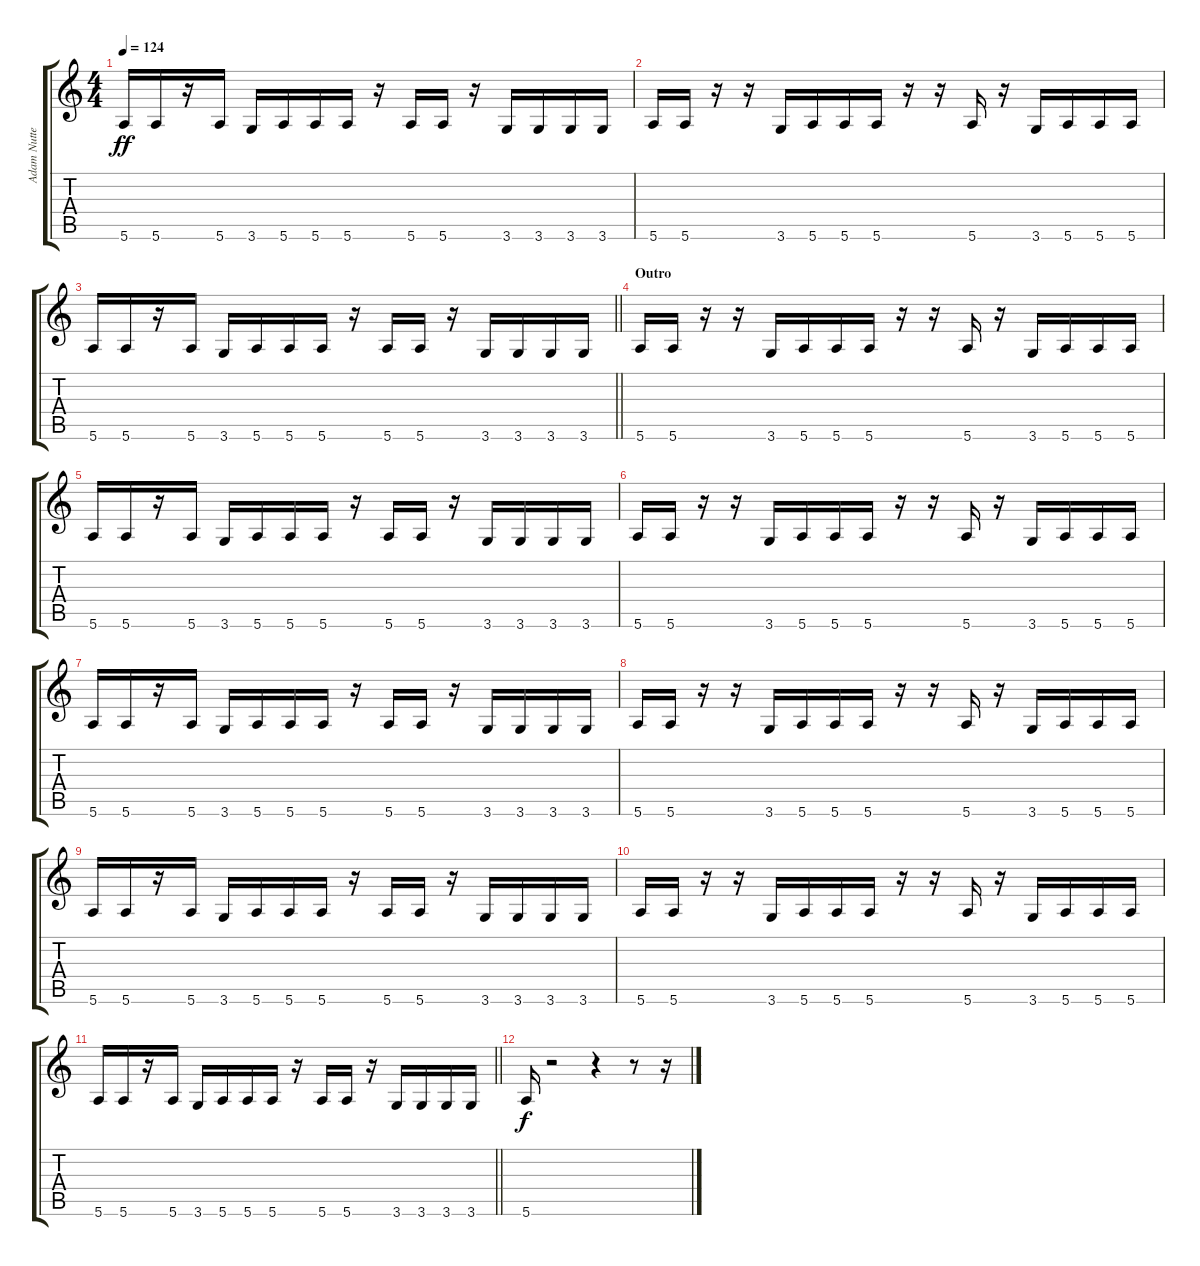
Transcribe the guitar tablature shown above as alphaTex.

\track ("Adam Nutter (Electric Guitar)" "Adam Nutte") {instrument overdrivenguitar}
\staff {score tabs}
\tuning (E4 B3 G3 D3 A2 E2) {hide}
\ts (4 4)
\tempo 124
\clef g2
\ks c
5.6.16{dy ff} 5.6.16 r.16 5.6.16 3.6.16 5.6.16 5.6.16 5.6.16 r.16 5.6.16 5.6.16 r.16 3.6.16 3.6.16 3.6.16 3.6.16 |
5.6.16 5.6.16 r.16 r.16 3.6.16 5.6.16 5.6.16 5.6.16 r.16 r.16 5.6.16 r.16 3.6.16 5.6.16 5.6.16 5.6.16 |
\barLineRight lightlight
5.6.16 5.6.16 r.16 5.6.16 3.6.16 5.6.16 5.6.16 5.6.16 r.16 5.6.16 5.6.16 r.16 3.6.16 3.6.16 3.6.16 3.6.16 |
\section ("" "Outro")
5.6.16 5.6.16 r.16 r.16 3.6.16 5.6.16 5.6.16 5.6.16 r.16 r.16 5.6.16 r.16 3.6.16 5.6.16 5.6.16 5.6.16 |
5.6.16 5.6.16 r.16 5.6.16 3.6.16 5.6.16 5.6.16 5.6.16 r.16 5.6.16 5.6.16 r.16 3.6.16 3.6.16 3.6.16 3.6.16 |
5.6.16 5.6.16 r.16 r.16 3.6.16 5.6.16 5.6.16 5.6.16 r.16 r.16 5.6.16 r.16 3.6.16 5.6.16 5.6.16 5.6.16 |
5.6.16 5.6.16 r.16 5.6.16 3.6.16 5.6.16 5.6.16 5.6.16 r.16 5.6.16 5.6.16 r.16 3.6.16 3.6.16 3.6.16 3.6.16 |
5.6.16 5.6.16 r.16 r.16 3.6.16 5.6.16 5.6.16 5.6.16 r.16 r.16 5.6.16 r.16 3.6.16 5.6.16 5.6.16 5.6.16 |
5.6.16 5.6.16 r.16 5.6.16 3.6.16 5.6.16 5.6.16 5.6.16 r.16 5.6.16 5.6.16 r.16 3.6.16 3.6.16 3.6.16 3.6.16 |
5.6.16 5.6.16 r.16 r.16 3.6.16 5.6.16 5.6.16 5.6.16 r.16 r.16 5.6.16 r.16 3.6.16 5.6.16 5.6.16 5.6.16 |
\barLineRight lightlight
5.6.16 5.6.16 r.16 5.6.16 3.6.16 5.6.16 5.6.16 5.6.16 r.16 5.6.16 5.6.16 r.16 3.6.16 3.6.16 3.6.16 3.6.16 |
5.6.16{dy f} r.2 r.4 r.8 r.16
